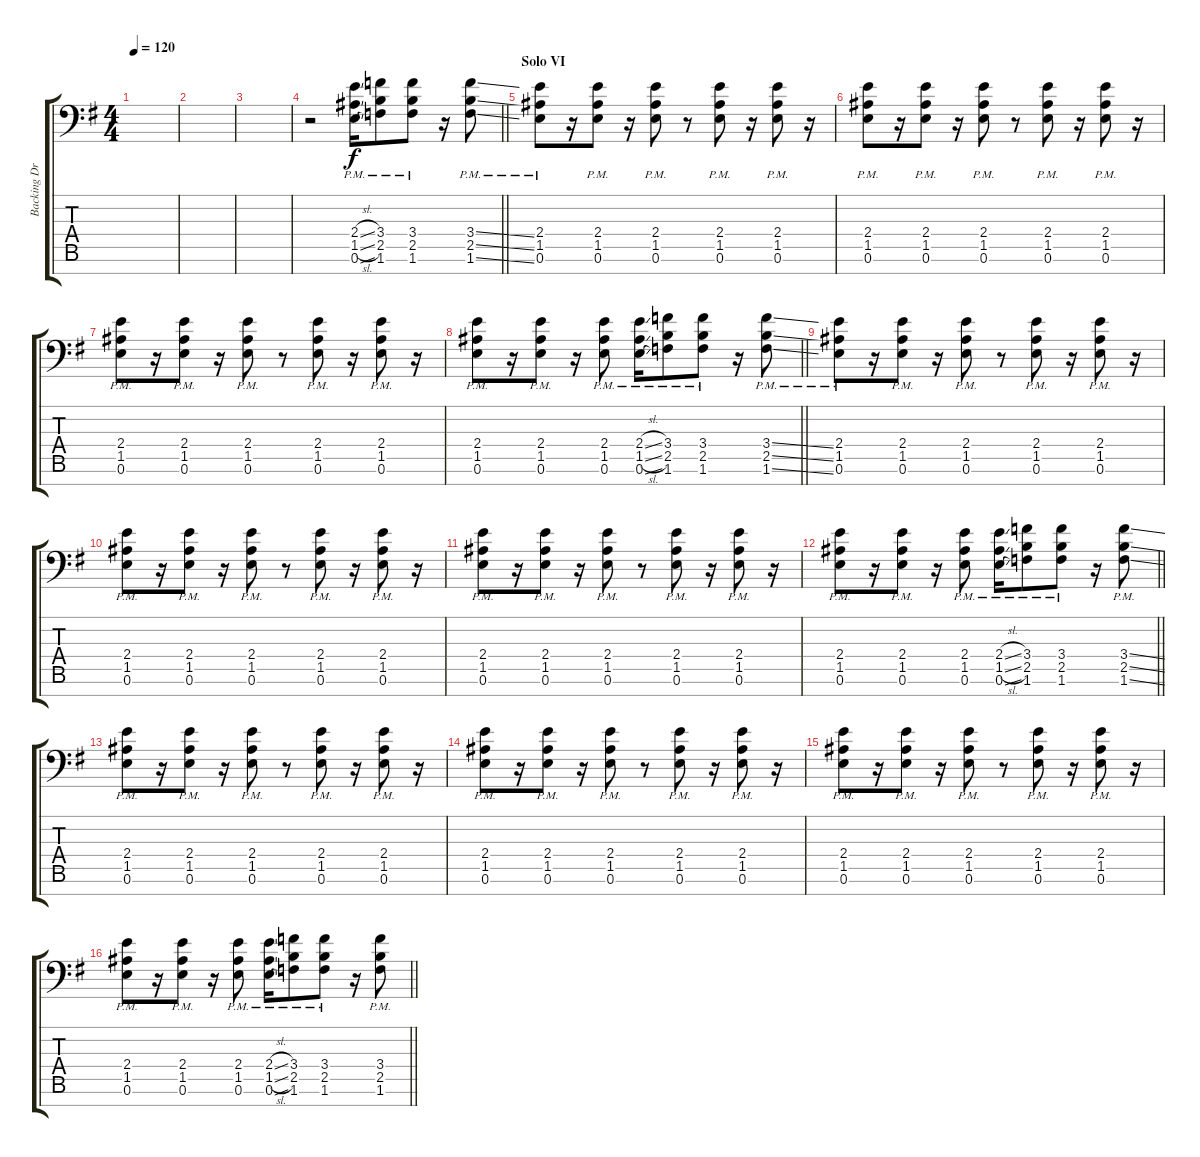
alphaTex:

\track ("Backing Dropped A" "Backing Dr") {instrument distortionguitar}
\staff {score tabs}
\tuning (E4 B3 G3 D3 A2 E2 A1) {hide}
\ts (4 4)
\tempo 120
\clef f4
\ks eminor
|
|
|
\barLineRight lightlight
r.2 (2.4{sl pm} 1.5{sl pm} 0.6{sl pm}).16 (3.4{pm} 2.5{pm} 1.6{pm}).8 (3.4{pm} 2.5{pm} 1.6{pm}).8 r.16 (3.4{ss pm} 2.5{ss pm} 1.6{ss pm}).8 |
\section ("" "Solo VI")
(2.4{pm} 1.5{pm} 0.6{pm}).8 r.16 (2.4{pm} 1.5{pm} 0.6{pm}).8 r.16 (2.4{pm} 1.5{pm} 0.6{pm}).8 r.8 (2.4{pm} 1.5{pm} 0.6{pm}).8 r.16 (2.4{pm} 1.5{pm} 0.6{pm}).8 r.16 |
(2.4{pm} 1.5{pm} 0.6{pm}).8 r.16 (2.4{pm} 1.5{pm} 0.6{pm}).8 r.16 (2.4{pm} 1.5{pm} 0.6{pm}).8 r.8 (2.4{pm} 1.5{pm} 0.6{pm}).8 r.16 (2.4{pm} 1.5{pm} 0.6{pm}).8 r.16 |
(2.4{pm} 1.5{pm} 0.6{pm}).8 r.16 (2.4{pm} 1.5{pm} 0.6{pm}).8 r.16 (2.4{pm} 1.5{pm} 0.6{pm}).8 r.8 (2.4{pm} 1.5{pm} 0.6{pm}).8 r.16 (2.4{pm} 1.5{pm} 0.6{pm}).8 r.16 |
\barLineRight lightlight
(2.4{pm} 1.5{pm} 0.6{pm}).8 r.16 (2.4{pm} 1.5{pm} 0.6{pm}).8 r.16 (2.4{pm} 1.5{pm} 0.6{pm}).8 (2.4{sl pm} 1.5{sl pm} 0.6{sl pm}).16 (3.4{pm} 2.5{pm} 1.6{pm}).8 (3.4{pm} 2.5{pm} 1.6{pm}).8 r.16 (3.4{ss pm} 2.5{ss pm} 1.6{ss pm}).8 |
(2.4{pm} 1.5{pm} 0.6{pm}).8 r.16 (2.4{pm} 1.5{pm} 0.6{pm}).8 r.16 (2.4{pm} 1.5{pm} 0.6{pm}).8 r.8 (2.4{pm} 1.5{pm} 0.6{pm}).8 r.16 (2.4{pm} 1.5{pm} 0.6{pm}).8 r.16 |
(2.4{pm} 1.5{pm} 0.6{pm}).8 r.16 (2.4{pm} 1.5{pm} 0.6{pm}).8 r.16 (2.4{pm} 1.5{pm} 0.6{pm}).8 r.8 (2.4{pm} 1.5{pm} 0.6{pm}).8 r.16 (2.4{pm} 1.5{pm} 0.6{pm}).8 r.16 |
(2.4{pm} 1.5{pm} 0.6{pm}).8 r.16 (2.4{pm} 1.5{pm} 0.6{pm}).8 r.16 (2.4{pm} 1.5{pm} 0.6{pm}).8 r.8 (2.4{pm} 1.5{pm} 0.6{pm}).8 r.16 (2.4{pm} 1.5{pm} 0.6{pm}).8 r.16 |
\barLineRight lightlight
(2.4{pm} 1.5{pm} 0.6{pm}).8 r.16 (2.4{pm} 1.5{pm} 0.6{pm}).8 r.16 (2.4{pm} 1.5{pm} 0.6{pm}).8 (2.4{sl pm} 1.5{sl pm} 0.6{sl pm}).16 (3.4{pm} 2.5{pm} 1.6{pm}).8 (3.4{pm} 2.5{pm} 1.6{pm}).8 r.16 (3.4{ss pm} 2.5{ss pm} 1.6{ss pm}).8 |
(2.4{pm} 1.5{pm} 0.6{pm}).8 r.16 (2.4{pm} 1.5{pm} 0.6{pm}).8 r.16 (2.4{pm} 1.5{pm} 0.6{pm}).8 r.8 (2.4{pm} 1.5{pm} 0.6{pm}).8 r.16 (2.4{pm} 1.5{pm} 0.6{pm}).8 r.16 |
(2.4{pm} 1.5{pm} 0.6{pm}).8 r.16 (2.4{pm} 1.5{pm} 0.6{pm}).8 r.16 (2.4{pm} 1.5{pm} 0.6{pm}).8 r.8 (2.4{pm} 1.5{pm} 0.6{pm}).8 r.16 (2.4{pm} 1.5{pm} 0.6{pm}).8 r.16 |
(2.4{pm} 1.5{pm} 0.6{pm}).8 r.16 (2.4{pm} 1.5{pm} 0.6{pm}).8 r.16 (2.4{pm} 1.5{pm} 0.6{pm}).8 r.8 (2.4{pm} 1.5{pm} 0.6{pm}).8 r.16 (2.4{pm} 1.5{pm} 0.6{pm}).8 r.16 |
\barLineRight lightlight
(2.4{pm} 1.5{pm} 0.6{pm}).8 r.16 (2.4{pm} 1.5{pm} 0.6{pm}).8 r.16 (2.4{pm} 1.5{pm} 0.6{pm}).8 (2.4{sl pm} 1.5{sl pm} 0.6{sl pm}).16 (3.4{pm} 2.5{pm} 1.6{pm}).8 (3.4{pm} 2.5{pm} 1.6{pm}).8 r.16 (3.4{ss pm} 2.5{ss pm} 1.6{ss pm}).8
